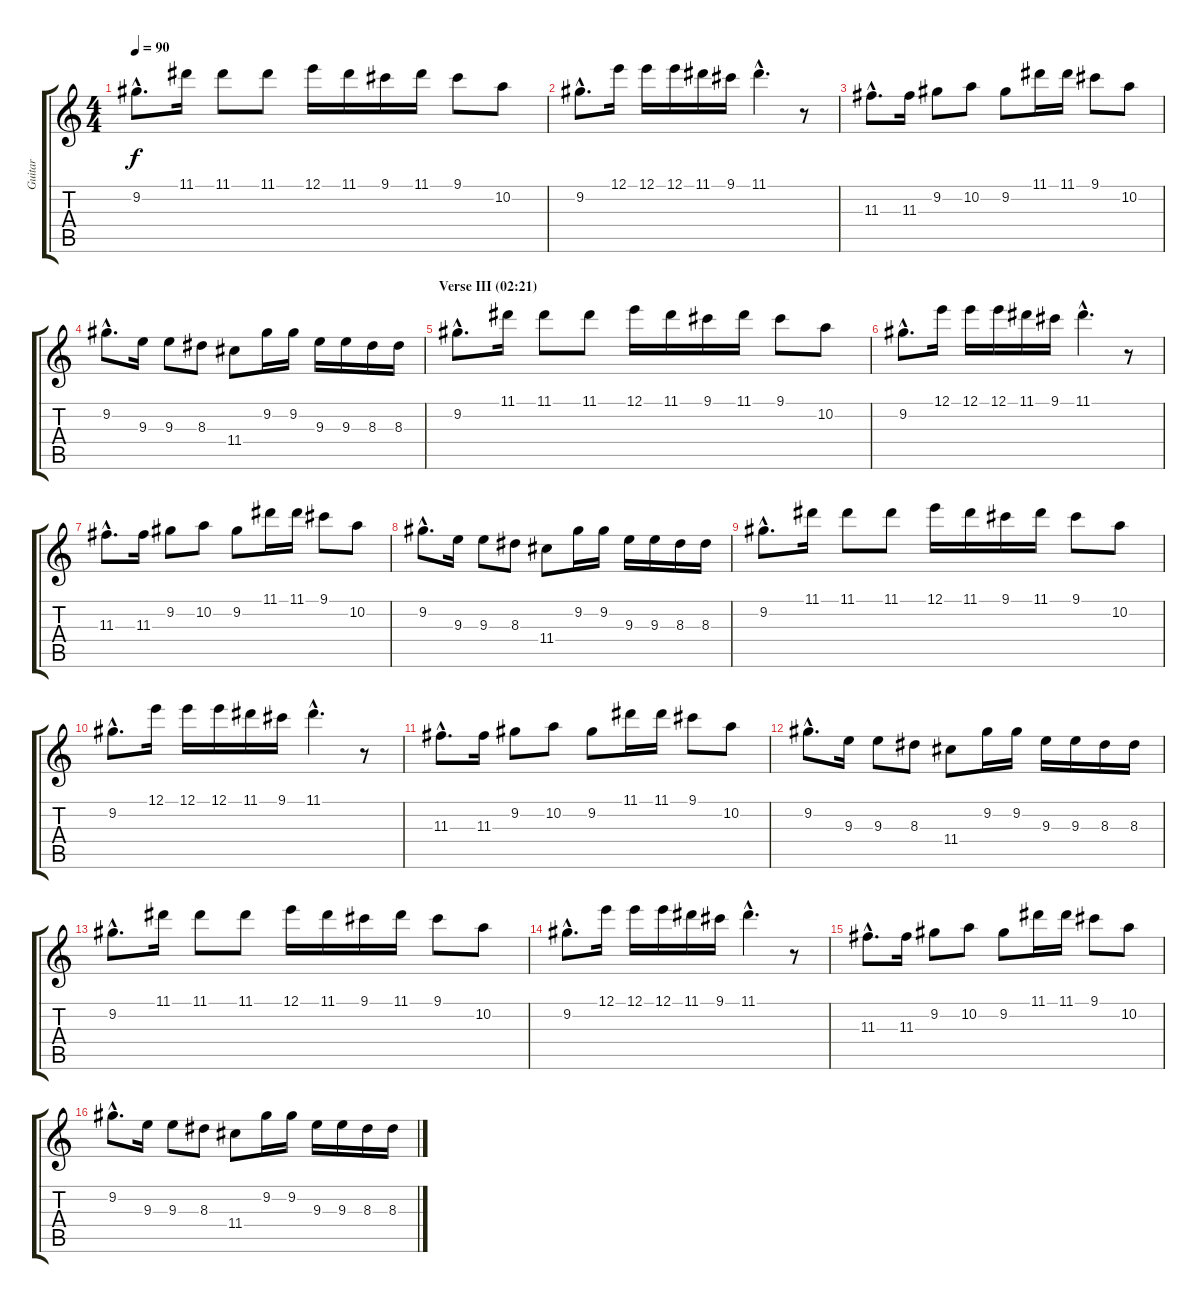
\track ("Guitar" "Guitar") {instrument electricguitarjazz}
\staff {score tabs}
\tuning (E4 B3 G3 D3 A2 E2) {hide}
\ts (4 4)
\tempo 90
\clef g2
\ks c
9.2{hac}.8{d dy f} 11.1.16 11.1.8 11.1.8 12.1.16 11.1.16 9.1.16 11.1.16 9.1.8 10.2.8 |
9.2{hac}.8{d} 12.1.16 12.1.16 12.1.16 11.1.16 9.1.16 11.1{hac}.4{d} r.8 |
11.3{hac}.8{d} 11.3.16 9.2.8 10.2.8 9.2.8 11.1.16 11.1.16 9.1.8 10.2.8 |
9.2{hac}.8{d} 9.3.16 9.3.8 8.3.8 11.4.8 9.2.16 9.2.16 9.3.16 9.3.16 8.3.16 8.3.16 |
\section ("" "Verse III (02:21)")
9.2{hac}.8{d} 11.1.16 11.1.8 11.1.8 12.1.16 11.1.16 9.1.16 11.1.16 9.1.8 10.2.8 |
9.2{hac}.8{d} 12.1.16 12.1.16 12.1.16 11.1.16 9.1.16 11.1{hac}.4{d} r.8 |
11.3{hac}.8{d} 11.3.16 9.2.8 10.2.8 9.2.8 11.1.16 11.1.16 9.1.8 10.2.8 |
9.2{hac}.8{d} 9.3.16 9.3.8 8.3.8 11.4.8 9.2.16 9.2.16 9.3.16 9.3.16 8.3.16 8.3.16 |
9.2{hac}.8{d} 11.1.16 11.1.8 11.1.8 12.1.16 11.1.16 9.1.16 11.1.16 9.1.8 10.2.8 |
9.2{hac}.8{d} 12.1.16 12.1.16 12.1.16 11.1.16 9.1.16 11.1{hac}.4{d} r.8 |
11.3{hac}.8{d} 11.3.16 9.2.8 10.2.8 9.2.8 11.1.16 11.1.16 9.1.8 10.2.8 |
9.2{hac}.8{d} 9.3.16 9.3.8 8.3.8 11.4.8 9.2.16 9.2.16 9.3.16 9.3.16 8.3.16 8.3.16 |
9.2{hac}.8{d} 11.1.16 11.1.8 11.1.8 12.1.16 11.1.16 9.1.16 11.1.16 9.1.8 10.2.8 |
9.2{hac}.8{d} 12.1.16 12.1.16 12.1.16 11.1.16 9.1.16 11.1{hac}.4{d} r.8 |
11.3{hac}.8{d} 11.3.16 9.2.8 10.2.8 9.2.8 11.1.16 11.1.16 9.1.8 10.2.8 |
9.2{hac}.8{d} 9.3.16 9.3.8 8.3.8 11.4.8 9.2.16 9.2.16 9.3.16 9.3.16 8.3.16 8.3.16
